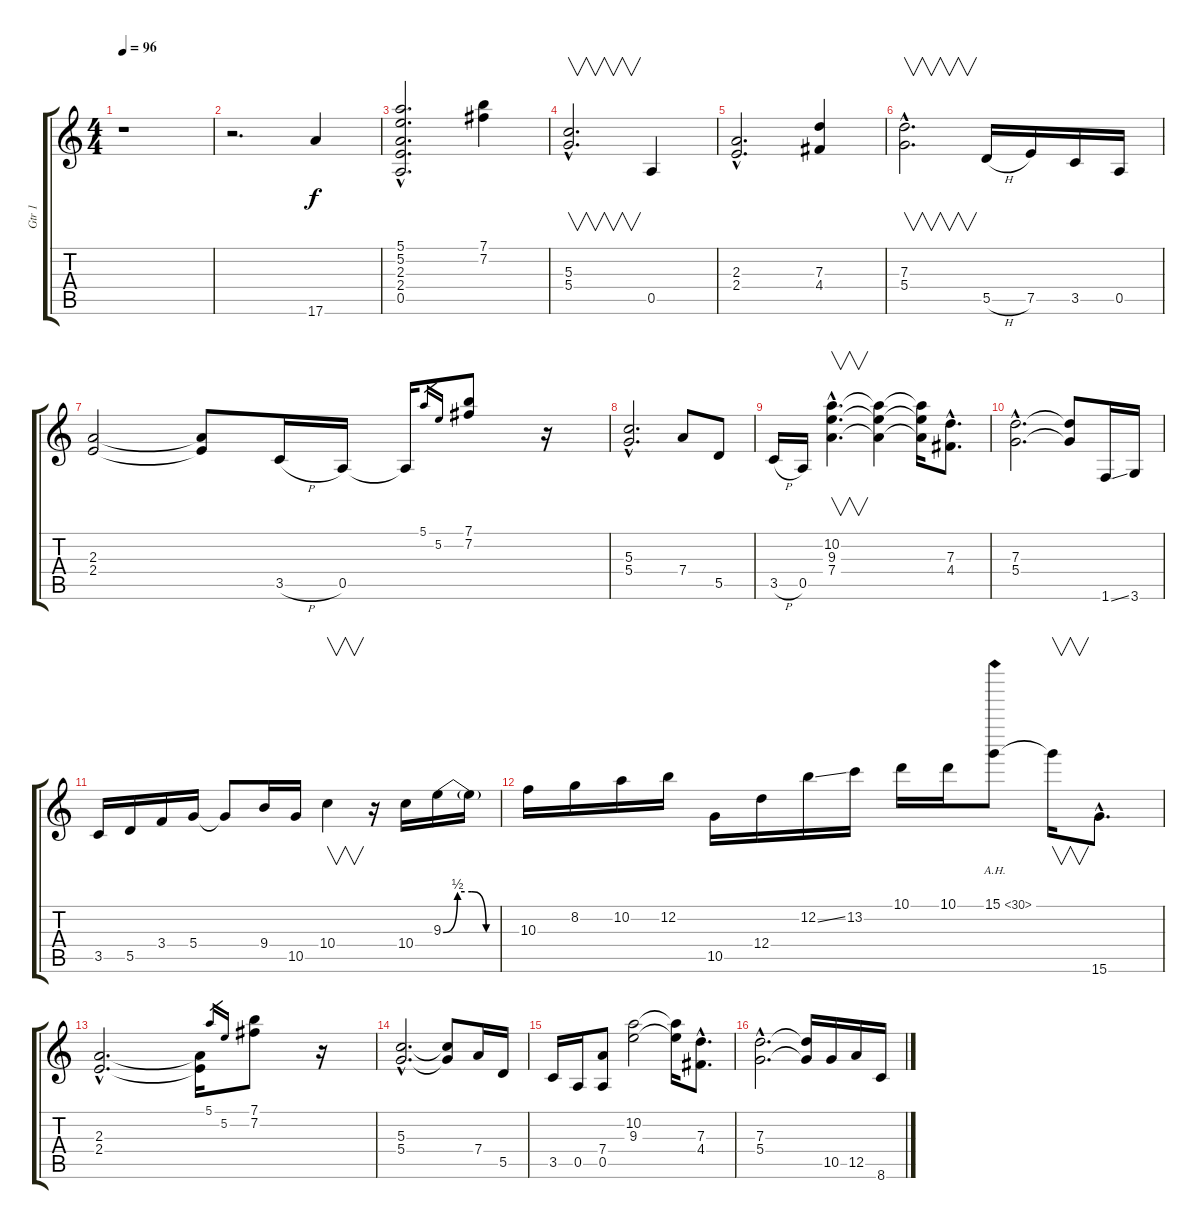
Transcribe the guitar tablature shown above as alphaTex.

\track ("Gtr 1" "Gtr 1") {instrument overdrivenguitar}
\staff {score tabs}
\tuning (E4 B3 G3 D3 A2 E2) {hide}
\ts (4 4)
\tempo 96
\clef g2
\ks c
r.1{dy f instrument overdrivenguitar} |
r.2{d} 17.6.4 |
(5.1{hac} 5.2{hac} 2.3{hac} 2.4{hac} 0.5{hac}).2{d} (7.1 7.2).4 |
(5.3{hac} 5.4{hac}).2{v d} 0.5.4 |
(2.3{hac} 2.4{hac}).2{d} (7.3 4.4).4 |
(7.3{hac} 5.4{hac}).2{v d} 5.5{h}.16 7.5.16 3.5.16 0.5.16 |
(2.3 2.4).2 (2.3{t} 2.4{t}).8 3.5{h}.16 0.5.16 0.5{t}.16 5.1.16{gr} 5.2.16{gr} (7.1 7.2).8 r.16 |
(5.3{hac} 5.4{hac}).2{d} 7.4.8 5.5.8 |
3.5{h}.16 0.5.16 (10.2{hac} 9.3{hac} 7.4{hac}).4{v d} (10.2{t} 9.3{t} 7.4{t}).4 (10.2{t} 9.3{t} 7.4{t}).16 (7.3{hac} 4.4{hac}).8{d} |
(7.3{hac} 5.4{hac}).2{d} (7.3{t} 5.4{t}).8 1.6{ss}.16 3.6.16 |
3.5.16 5.5.16 3.4.16 5.4.16 5.4{t}.8 9.4.16 10.5.16 10.4.4{v} r.16 10.4.16 9.3{be (custom 0 0 15 2 30 2 45 0 60 0)}.16 9.3{t}.16 |
10.3.16 8.2.16 10.2.16 12.2.16 10.5.16 12.4.16 12.2{ss}.16 13.2.16 10.1.16 10.1.16 15.1{ah 15}.8 15.1{t}.16{v} 15.6{hac}.8{d} |
(2.3{hac} 2.4{hac}).2{d} (2.3{t} 2.4{t}).16 5.1.16{gr} 5.2.16{gr} (7.1 7.2).8 r.16 |
(5.3{hac} 5.4{hac}).2{d} (5.3{t} 5.4{t}).8 7.4.16 5.5.16 |
3.5.16 0.5.16 (7.4 0.5).8 (10.2 9.3).2 (10.2{t} 9.3{t}).16 (7.3{hac} 4.4{hac}).8{d} |
(7.3{hac} 5.4{hac}).2{d} (7.3{t} 5.4{t}).16 10.5.16 12.5.16 8.6{ss}.16
